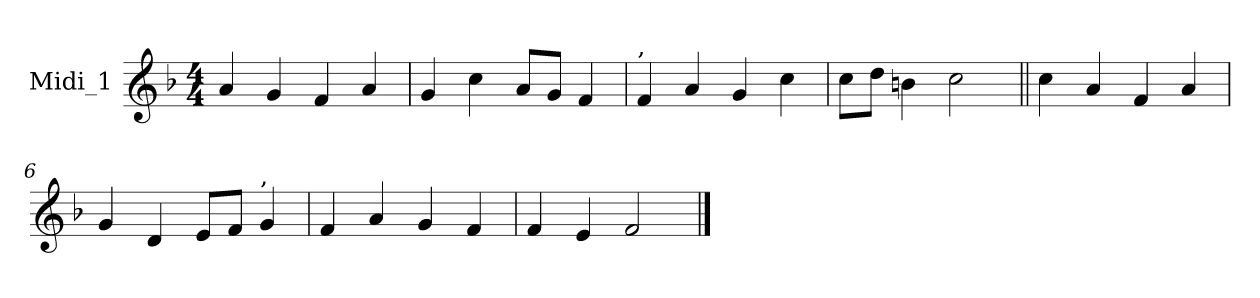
**kern
*part1
*staff1
*I"Midi_1
*clefG2
*k[b-]
*F:
*M4/4
=1
4a
4g
4f
4a
=2
4g
4cc
8aL
8gJ
4f
=3
!LO:TX:a:t=,
4f
4a
4g
4cc
=4
8ccL
8ddJ
4bn
2cc
!!LO:LB:g=z
=5||
4cc
4a
4f
4a
=6
4g
4d
8eL
8fJ
!LO:TX:a:t=,
4g
=7
4f
4a
4g
4f
=8
4f
4e
2f
==
*-
